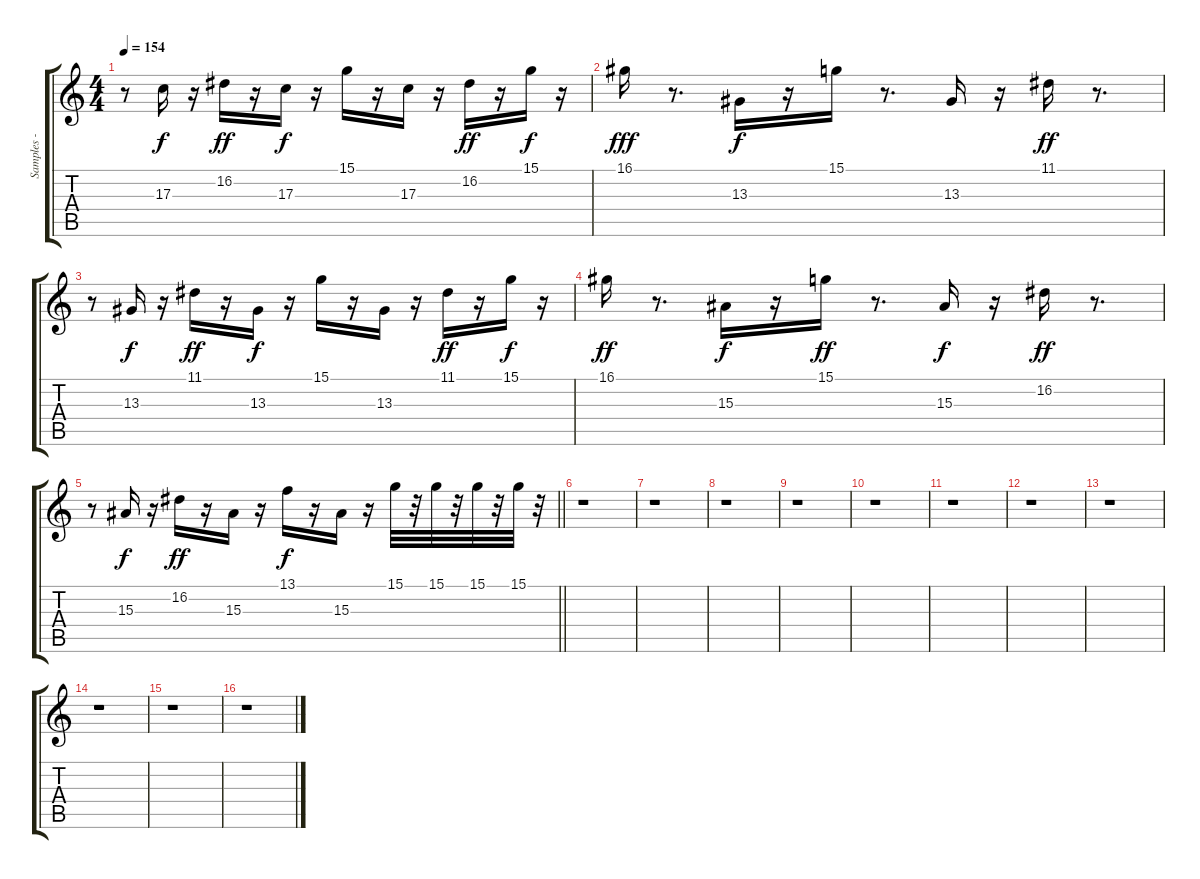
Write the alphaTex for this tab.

\track ("Samples - 1" "Samples - ") {instrument lead2sawtooth}
\staff {score tabs}
\tuning (E4 B3 G3 D3 A2 E2) {hide}
\ts (4 4)
\tempo 154
\clef g2
\ks c
r.8{dy ff} 17.3.16{dy f} r.16 16.2.16{dy ff} r.16 17.3.16{dy f} r.16 15.1.16 r.16 17.3.16 r.16 16.2.16{dy ff} r.16 15.1.16{dy f} r.16 |
16.1.16{dy fff} r.8{d} 13.3.16{dy f} r.16 15.1.16 r.8{d} 13.3.16 r.16 11.1.16{dy ff} r.8{d} |
r.8 13.3.16{dy f} r.16 11.1.16{dy ff} r.16 13.3.16{dy f} r.16 15.1.16 r.16 13.3.16 r.16 11.1.16{dy ff} r.16 15.1.16{dy f} r.16 |
16.1.16{dy ff} r.8{d} 15.3.16{dy f} r.16 15.1.16{dy ff} r.8{d} 15.3.16{dy f} r.16 16.2.16{dy ff} r.8{d} |
\barLineRight lightlight
r.8 15.3.16{dy f} r.16 16.2.16{dy ff} r.16 15.3.16 r.16 13.1.16{dy f} r.16 15.3.16 r.16 15.1.32 r.32 15.1.32 r.32 15.1.32 r.32 15.1.32 r.32 |
\section ("" " ")
r.1 |
r.1 |
r.1 |
r.1 |
r.1 |
r.1 |
r.1 |
r.1 |
r.1 |
r.1 |
r.1
